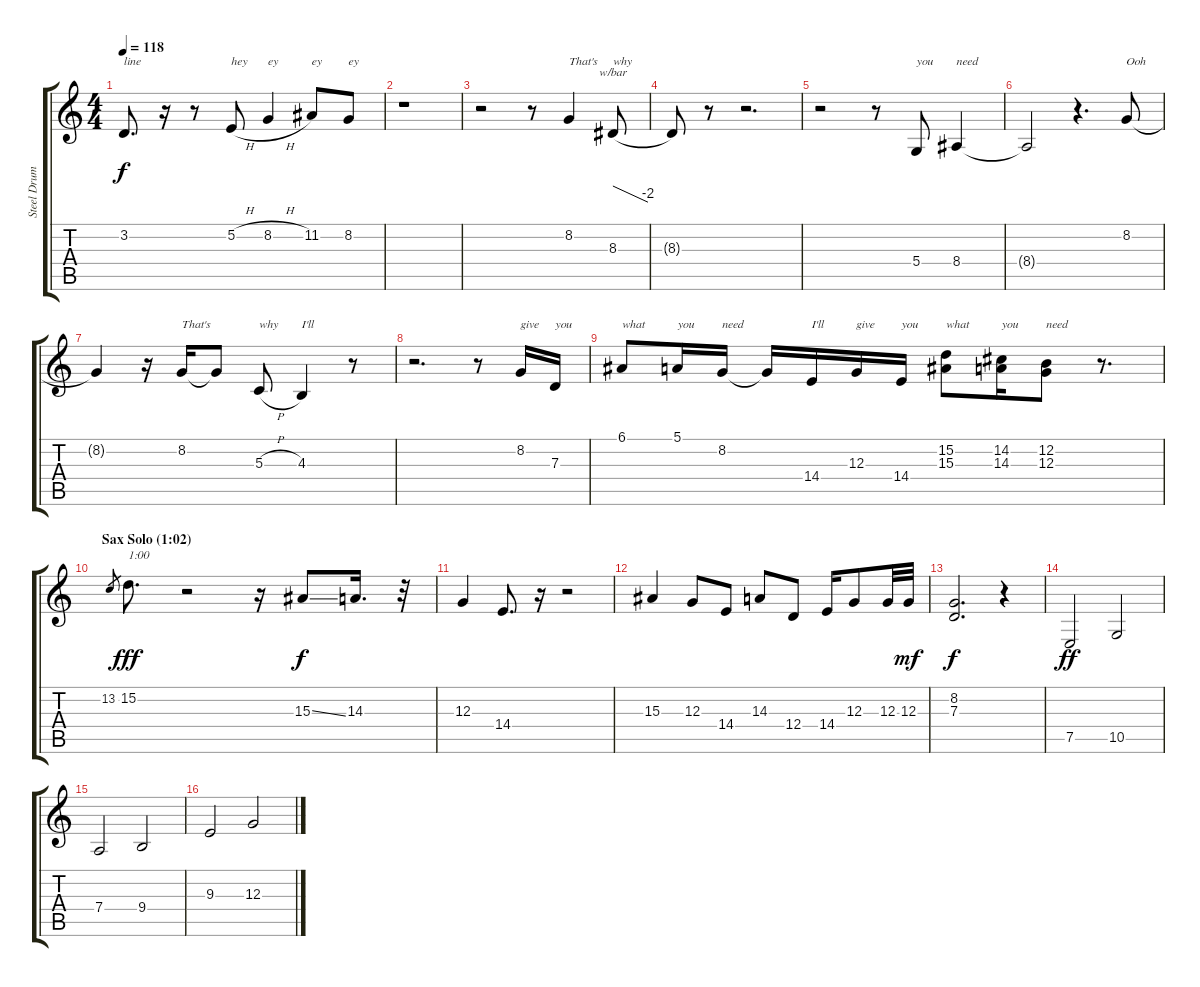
\track ("Steel Drums" "Steel Drum") {instrument steeldrums}
\staff {score tabs}
\tuning (E4 B3 G3 D3 A2 E2) {hide}
\ts (4 4)
\tempo 118
\clef g2
\ks c
3.2.8{d txt "line" dy f} r.16 r.8 5.2{h}.8{txt "hey"} 8.2{h}.4{txt "ey"} 11.2.8{txt "ey"} 8.2.8{txt "ey"} |
r.1 |
r.2 r.8 8.2.4{txt "That's"} 8.3.8{tbe (dive default 0 0 60 -8) txt "why"} |
8.3{t}.8 r.8 r.2{d} |
r.2 r.8 5.4.8{txt "you"} 8.4.4{txt "need"} |
8.4{t}.2 r.4{d} 8.2.8{txt "Ooh"} |
8.2{t}.4 r.16 8.2.16{txt "That's"} 8.2{t}.8 5.3{h}.8{txt "why"} 4.3.4{txt "I'll"} r.8 |
r.2{d} r.8 8.2.16{txt "give"} 7.3.16{txt "you"} |
6.1.8{txt "what"} 5.1.16{txt "you"} 8.2.16{txt "need"} 8.2{t}.16 14.4.16{txt "I'll"} 12.3.16{txt "give"} 14.4.16{txt "you"} (15.2 15.3).8{txt "what"} (14.2 14.3).16{txt "you"} (12.2 12.3).8{txt "need"} r.8{d} |
\section ("" "Sax Solo (1:02)")
13.2.8{gr} 15.2.8{d txt "1:00" dy fff} r.2 r.16 15.3{ss}.8{dy f} 14.3.16{d} r.32 |
12.3.4 14.4.8{d} r.16 r.2 |
15.3.4 12.3.8 14.4.8 14.3.8 12.4.8 14.4.16 12.3.8 12.3.32 12.3.32{dy mf} |
(8.2 7.3).2{d dy f} r.4 |
7.5.2{dy ff} 10.5.2 |
7.4.2 9.4.2 |
9.3.2 12.3.2
